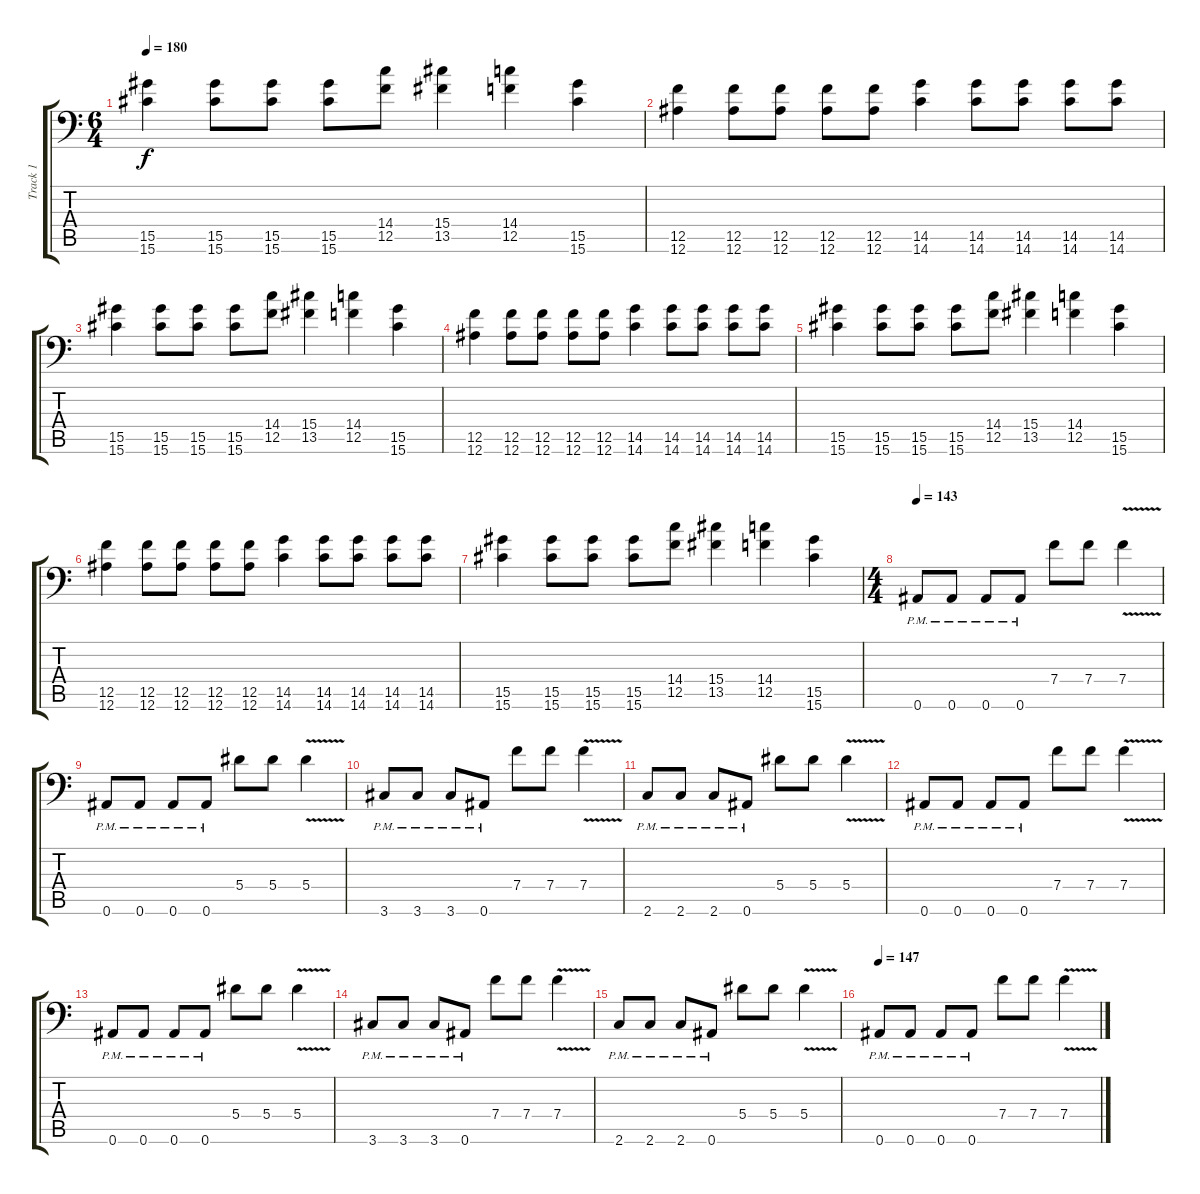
\track ("Track 1" "Track 1") {instrument distortionguitar}
\staff {score tabs}
\tuning (C4 G3 Eb3 Bb2 F2 Bb1) {hide}
\ts (6 4)
\tempo 180
\clef f4
\ks c
(15.5 15.6).4{dy f} (15.5 15.6).8 (15.5 15.6).8 (15.5 15.6).8 (14.4 12.5).8 (15.4 13.5).4 (14.4 12.5).4 (15.5 15.6).4 |
(12.5 12.6).4 (12.5 12.6).8 (12.5 12.6).8 (12.5 12.6).8 (12.5 12.6).8 (14.5 14.6).4 (14.5 14.6).8 (14.5 14.6).8 (14.5 14.6).8 (14.5 14.6).8 |
(15.5 15.6).4 (15.5 15.6).8 (15.5 15.6).8 (15.5 15.6).8 (14.4 12.5).8 (15.4 13.5).4 (14.4 12.5).4 (15.5 15.6).4 |
(12.5 12.6).4 (12.5 12.6).8 (12.5 12.6).8 (12.5 12.6).8 (12.5 12.6).8 (14.5 14.6).4 (14.5 14.6).8 (14.5 14.6).8 (14.5 14.6).8 (14.5 14.6).8 |
(15.5 15.6).4 (15.5 15.6).8 (15.5 15.6).8 (15.5 15.6).8 (14.4 12.5).8 (15.4 13.5).4 (14.4 12.5).4 (15.5 15.6).4 |
(12.5 12.6).4 (12.5 12.6).8 (12.5 12.6).8 (12.5 12.6).8 (12.5 12.6).8 (14.5 14.6).4 (14.5 14.6).8 (14.5 14.6).8 (14.5 14.6).8 (14.5 14.6).8 |
(15.5 15.6).4 (15.5 15.6).8 (15.5 15.6).8 (15.5 15.6).8 (14.4 12.5).8 (15.4 13.5).4 (14.4 12.5).4 (15.5 15.6).4 |
\ts (4 4)
\tempo 143
0.6{pm}.8 0.6{pm}.8 0.6{pm}.8 0.6{pm}.8 7.4.8 7.4.8 7.4{v}.4 |
0.6{pm}.8 0.6{pm}.8 0.6{pm}.8 0.6{pm}.8 5.4.8 5.4.8 5.4{v}.4 |
3.6{pm}.8 3.6{pm}.8 3.6{pm}.8 0.6{pm}.8 7.4.8 7.4.8 7.4{v}.4 |
2.6{pm}.8 2.6{pm}.8 2.6{pm}.8 0.6{pm}.8 5.4.8 5.4.8 5.4{v}.4 |
0.6{pm}.8 0.6{pm}.8 0.6{pm}.8 0.6{pm}.8 7.4.8 7.4.8 7.4{v}.4 |
0.6{pm}.8 0.6{pm}.8 0.6{pm}.8 0.6{pm}.8 5.4.8 5.4.8 5.4{v}.4 |
3.6{pm}.8 3.6{pm}.8 3.6{pm}.8 0.6{pm}.8 7.4.8 7.4.8 7.4{v}.4 |
2.6{pm}.8 2.6{pm}.8 2.6{pm}.8 0.6{pm}.8 5.4.8 5.4.8 5.4{v}.4 |
\tempo 147
0.6{pm}.8 0.6{pm}.8 0.6{pm}.8 0.6{pm}.8 7.4.8 7.4.8 7.4{v}.4
